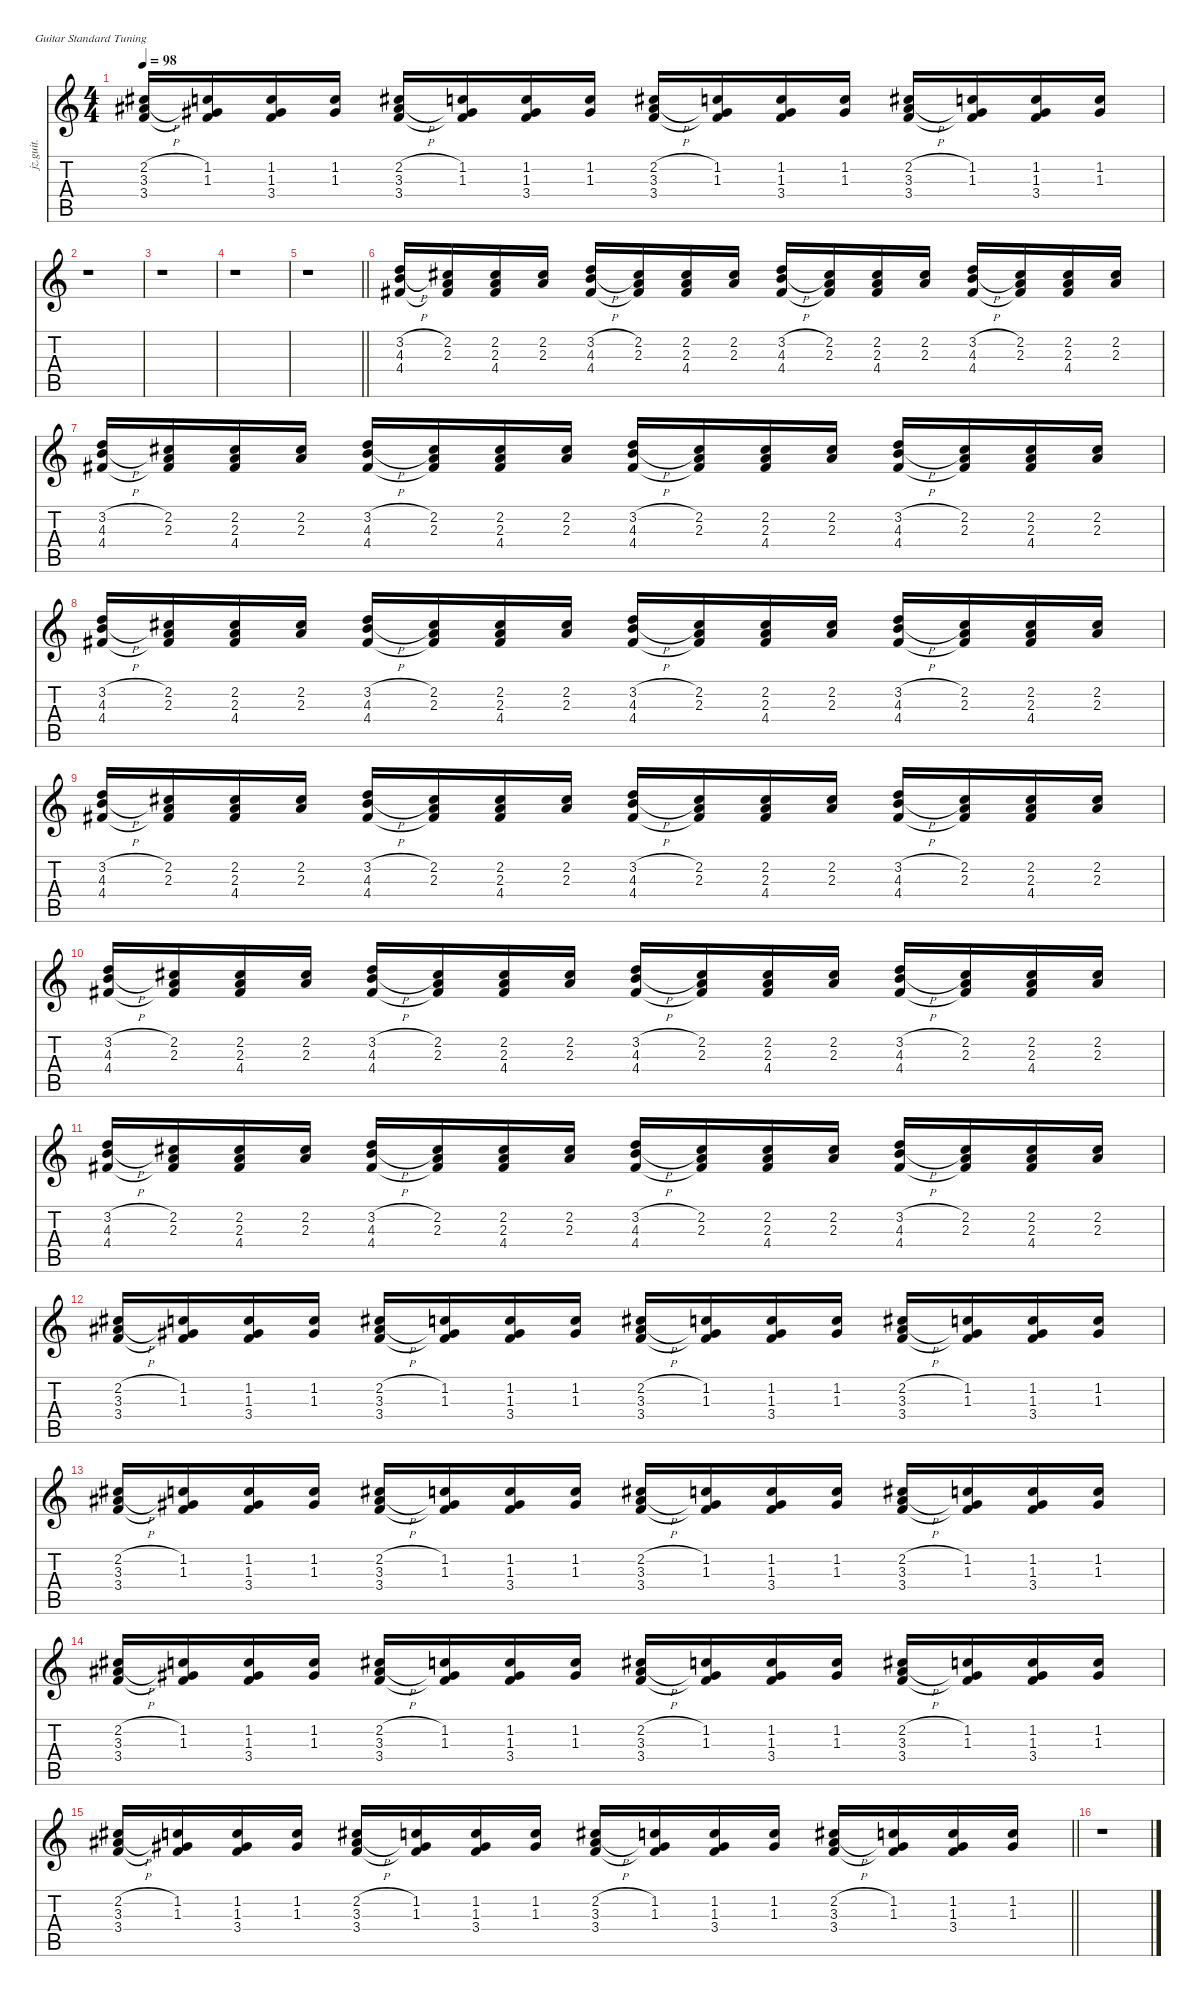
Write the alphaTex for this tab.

\defaultSystemsLayout 4
\hideDynamics
\bracketExtendMode nobrackets
\otherSystemsTrackNameOrientation horizontal
\track ("Clean" "jz.guit.") {instrument electricguitarjazz}
\staff {score tabs}
\tuning (E4 B3 G3 D3 A2 E2)
\ts (4 4)
\tempo 98
\clef g2
\ks c
(2.2{h acc #} 3.3{h acc #} 3.4).16{dy f beam Up} (1.2 1.3{acc #} 3.4{t}).16{beam Up} (1.2 1.3{acc #} 3.4).16{beam Up} (1.2 1.3{acc #}).16{beam Up} (2.2{h acc #} 3.3{h acc #} 3.4).16{beam Up} (1.2 1.3{acc #} 3.4{t}).16{beam Up} (1.2 1.3{acc #} 3.4).16{beam Up} (1.2 1.3{acc #}).16{beam Up} (2.2{h acc #} 3.3{h acc #} 3.4).16{beam Up} (1.2 1.3{acc #} 3.4{t}).16{beam Up} (1.2 1.3{acc #} 3.4).16{beam Up} (1.2 1.3{acc #}).16{beam Up} (2.2{h acc #} 3.3{h acc #} 3.4).16{beam Up} (1.2 1.3{acc #} 3.4{t}).16{beam Up} (1.2 1.3{acc #} 3.4).16{beam Up} (1.2 1.3{acc #}).16{beam Up} |
r.1{beam Down} |
r.1{beam Down} |
r.1{beam Down} |
\barLineRight lightlight
r.1{beam Down} |
(3.2{h} 4.3{h} 4.4{acc #}).16{beam Up} (2.2{acc #} 2.3 4.4{t acc #}).16{beam Up} (2.2{acc #} 2.3 4.4{acc #}).16{beam Up} (2.2{acc #} 2.3).16{beam Up} (3.2{h} 4.3{h} 4.4{acc #}).16{beam Up} (2.2{acc #} 2.3 4.4{t acc #}).16{beam Up} (2.2{acc #} 2.3 4.4{acc #}).16{beam Up} (2.2{acc #} 2.3).16{beam Up} (3.2{h} 4.3{h} 4.4{acc #}).16{beam Up} (2.2{acc #} 2.3 4.4{t acc #}).16{beam Up} (2.2{acc #} 2.3 4.4{acc #}).16{beam Up} (2.2{acc #} 2.3).16{beam Up} (3.2{h} 4.3{h} 4.4{acc #}).16{beam Up} (2.2{acc #} 2.3 4.4{t acc #}).16{beam Up} (2.2{acc #} 2.3 4.4{acc #}).16{beam Up} (2.2{acc #} 2.3).16{beam Up} |
(3.2{h} 4.3{h} 4.4{acc #}).16{beam Up} (2.2{acc #} 2.3 4.4{t acc #}).16{beam Up} (2.2{acc #} 2.3 4.4{acc #}).16{beam Up} (2.2{acc #} 2.3).16{beam Up} (3.2{h} 4.3{h} 4.4{acc #}).16{beam Up} (2.2{acc #} 2.3 4.4{t acc #}).16{beam Up} (2.2{acc #} 2.3 4.4{acc #}).16{beam Up} (2.2{acc #} 2.3).16{beam Up} (3.2{h} 4.3{h} 4.4{acc #}).16{beam Up} (2.2{acc #} 2.3 4.4{t acc #}).16{beam Up} (2.2{acc #} 2.3 4.4{acc #}).16{beam Up} (2.2{acc #} 2.3).16{beam Up} (3.2{h} 4.3{h} 4.4{acc #}).16{beam Up} (2.2{acc #} 2.3 4.4{t acc #}).16{beam Up} (2.2{acc #} 2.3 4.4{acc #}).16{beam Up} (2.2{acc #} 2.3).16{beam Up} |
(3.2{h} 4.3{h} 4.4{acc #}).16{beam Up} (2.2{acc #} 2.3 4.4{t acc #}).16{beam Up} (2.2{acc #} 2.3 4.4{acc #}).16{beam Up} (2.2{acc #} 2.3).16{beam Up} (3.2{h} 4.3{h} 4.4{acc #}).16{beam Up} (2.2{acc #} 2.3 4.4{t acc #}).16{beam Up} (2.2{acc #} 2.3 4.4{acc #}).16{beam Up} (2.2{acc #} 2.3).16{beam Up} (3.2{h} 4.3{h} 4.4{acc #}).16{beam Up} (2.2{acc #} 2.3 4.4{t acc #}).16{beam Up} (2.2{acc #} 2.3 4.4{acc #}).16{beam Up} (2.2{acc #} 2.3).16{beam Up} (3.2{h} 4.3{h} 4.4{acc #}).16{beam Up} (2.2{acc #} 2.3 4.4{t acc #}).16{beam Up} (2.2{acc #} 2.3 4.4{acc #}).16{beam Up} (2.2{acc #} 2.3).16{beam Up} |
(3.2{h} 4.3{h} 4.4{acc #}).16{beam Up} (2.2{acc #} 2.3 4.4{t acc #}).16{beam Up} (2.2{acc #} 2.3 4.4{acc #}).16{beam Up} (2.2{acc #} 2.3).16{beam Up} (3.2{h} 4.3{h} 4.4{acc #}).16{beam Up} (2.2{acc #} 2.3 4.4{t acc #}).16{beam Up} (2.2{acc #} 2.3 4.4{acc #}).16{beam Up} (2.2{acc #} 2.3).16{beam Up} (3.2{h} 4.3{h} 4.4{acc #}).16{beam Up} (2.2{acc #} 2.3 4.4{t acc #}).16{beam Up} (2.2{acc #} 2.3 4.4{acc #}).16{beam Up} (2.2{acc #} 2.3).16{beam Up} (3.2{h} 4.3{h} 4.4{acc #}).16{beam Up} (2.2{acc #} 2.3 4.4{t acc #}).16{beam Up} (2.2{acc #} 2.3 4.4{acc #}).16{beam Up} (2.2{acc #} 2.3).16{beam Up} |
(3.2{h} 4.3{h} 4.4{acc #}).16{beam Up} (2.2{acc #} 2.3 4.4{t acc #}).16{beam Up} (2.2{acc #} 2.3 4.4{acc #}).16{beam Up} (2.2{acc #} 2.3).16{beam Up} (3.2{h} 4.3{h} 4.4{acc #}).16{beam Up} (2.2{acc #} 2.3 4.4{t acc #}).16{beam Up} (2.2{acc #} 2.3 4.4{acc #}).16{beam Up} (2.2{acc #} 2.3).16{beam Up} (3.2{h} 4.3{h} 4.4{acc #}).16{beam Up} (2.2{acc #} 2.3 4.4{t acc #}).16{beam Up} (2.2{acc #} 2.3 4.4{acc #}).16{beam Up} (2.2{acc #} 2.3).16{beam Up} (3.2{h} 4.3{h} 4.4{acc #}).16{beam Up} (2.2{acc #} 2.3 4.4{t acc #}).16{beam Up} (2.2{acc #} 2.3 4.4{acc #}).16{beam Up} (2.2{acc #} 2.3).16{beam Up} |
(3.2{h} 4.3{h} 4.4{acc #}).16{beam Up} (2.2{acc #} 2.3 4.4{t acc #}).16{beam Up} (2.2{acc #} 2.3 4.4{acc #}).16{beam Up} (2.2{acc #} 2.3).16{beam Up} (3.2{h} 4.3{h} 4.4{acc #}).16{beam Up} (2.2{acc #} 2.3 4.4{t acc #}).16{beam Up} (2.2{acc #} 2.3 4.4{acc #}).16{beam Up} (2.2{acc #} 2.3).16{beam Up} (3.2{h} 4.3{h} 4.4{acc #}).16{beam Up} (2.2{acc #} 2.3 4.4{t acc #}).16{beam Up} (2.2{acc #} 2.3 4.4{acc #}).16{beam Up} (2.2{acc #} 2.3).16{beam Up} (3.2{h} 4.3{h} 4.4{acc #}).16{beam Up} (2.2{acc #} 2.3 4.4{t acc #}).16{beam Up} (2.2{acc #} 2.3 4.4{acc #}).16{beam Up} (2.2{acc #} 2.3).16{beam Up} |
(2.2{h acc #} 3.3{h acc #} 3.4).16{beam Up} (1.2 1.3{acc #} 3.4{t}).16{beam Up} (1.2 1.3{acc #} 3.4).16{beam Up} (1.2 1.3{acc #}).16{beam Up} (2.2{h acc #} 3.3{h acc #} 3.4).16{beam Up} (1.2 1.3{acc #} 3.4{t}).16{beam Up} (1.2 1.3{acc #} 3.4).16{beam Up} (1.2 1.3{acc #}).16{beam Up} (2.2{h acc #} 3.3{h acc #} 3.4).16{beam Up} (1.2 1.3{acc #} 3.4{t}).16{beam Up} (1.2 1.3{acc #} 3.4).16{beam Up} (1.2 1.3{acc #}).16{beam Up} (2.2{h acc #} 3.3{h acc #} 3.4).16{beam Up} (1.2 1.3{acc #} 3.4{t}).16{beam Up} (1.2 1.3{acc #} 3.4).16{beam Up} (1.2 1.3{acc #}).16{beam Up} |
(2.2{h acc #} 3.3{h acc #} 3.4).16{beam Up} (1.2 1.3{acc #} 3.4{t}).16{beam Up} (1.2 1.3{acc #} 3.4).16{beam Up} (1.2 1.3{acc #}).16{beam Up} (2.2{h acc #} 3.3{h acc #} 3.4).16{beam Up} (1.2 1.3{acc #} 3.4{t}).16{beam Up} (1.2 1.3{acc #} 3.4).16{beam Up} (1.2 1.3{acc #}).16{beam Up} (2.2{h acc #} 3.3{h acc #} 3.4).16{beam Up} (1.2 1.3{acc #} 3.4{t}).16{beam Up} (1.2 1.3{acc #} 3.4).16{beam Up} (1.2 1.3{acc #}).16{beam Up} (2.2{h acc #} 3.3{h acc #} 3.4).16{beam Up} (1.2 1.3{acc #} 3.4{t}).16{beam Up} (1.2 1.3{acc #} 3.4).16{beam Up} (1.2 1.3{acc #}).16{beam Up} |
(2.2{h acc #} 3.3{h acc #} 3.4).16{beam Up} (1.2 1.3{acc #} 3.4{t}).16{beam Up} (1.2 1.3{acc #} 3.4).16{beam Up} (1.2 1.3{acc #}).16{beam Up} (2.2{h acc #} 3.3{h acc #} 3.4).16{beam Up} (1.2 1.3{acc #} 3.4{t}).16{beam Up} (1.2 1.3{acc #} 3.4).16{beam Up} (1.2 1.3{acc #}).16{beam Up} (2.2{h acc #} 3.3{h acc #} 3.4).16{beam Up} (1.2 1.3{acc #} 3.4{t}).16{beam Up} (1.2 1.3{acc #} 3.4).16{beam Up} (1.2 1.3{acc #}).16{beam Up} (2.2{h acc #} 3.3{h acc #} 3.4).16{beam Up} (1.2 1.3{acc #} 3.4{t}).16{beam Up} (1.2 1.3{acc #} 3.4).16{beam Up} (1.2 1.3{acc #}).16{beam Up} |
\barLineRight lightlight
(2.2{h acc #} 3.3{h acc #} 3.4).16{beam Up} (1.2 1.3{acc #} 3.4{t}).16{beam Up} (1.2 1.3{acc #} 3.4).16{beam Up} (1.2 1.3{acc #}).16{beam Up} (2.2{h acc #} 3.3{h acc #} 3.4).16{beam Up} (1.2 1.3{acc #} 3.4{t}).16{beam Up} (1.2 1.3{acc #} 3.4).16{beam Up} (1.2 1.3{acc #}).16{beam Up} (2.2{h acc #} 3.3{h acc #} 3.4).16{beam Up} (1.2 1.3{acc #} 3.4{t}).16{beam Up} (1.2 1.3{acc #} 3.4).16{beam Up} (1.2 1.3{acc #}).16{beam Up} (2.2{h acc #} 3.3{h acc #} 3.4).16{beam Up} (1.2 1.3{acc #} 3.4{t}).16{beam Up} (1.2 1.3{acc #} 3.4).16{beam Up} (1.2 1.3{acc #}).16{beam Up} |
r.1{beam Down}
